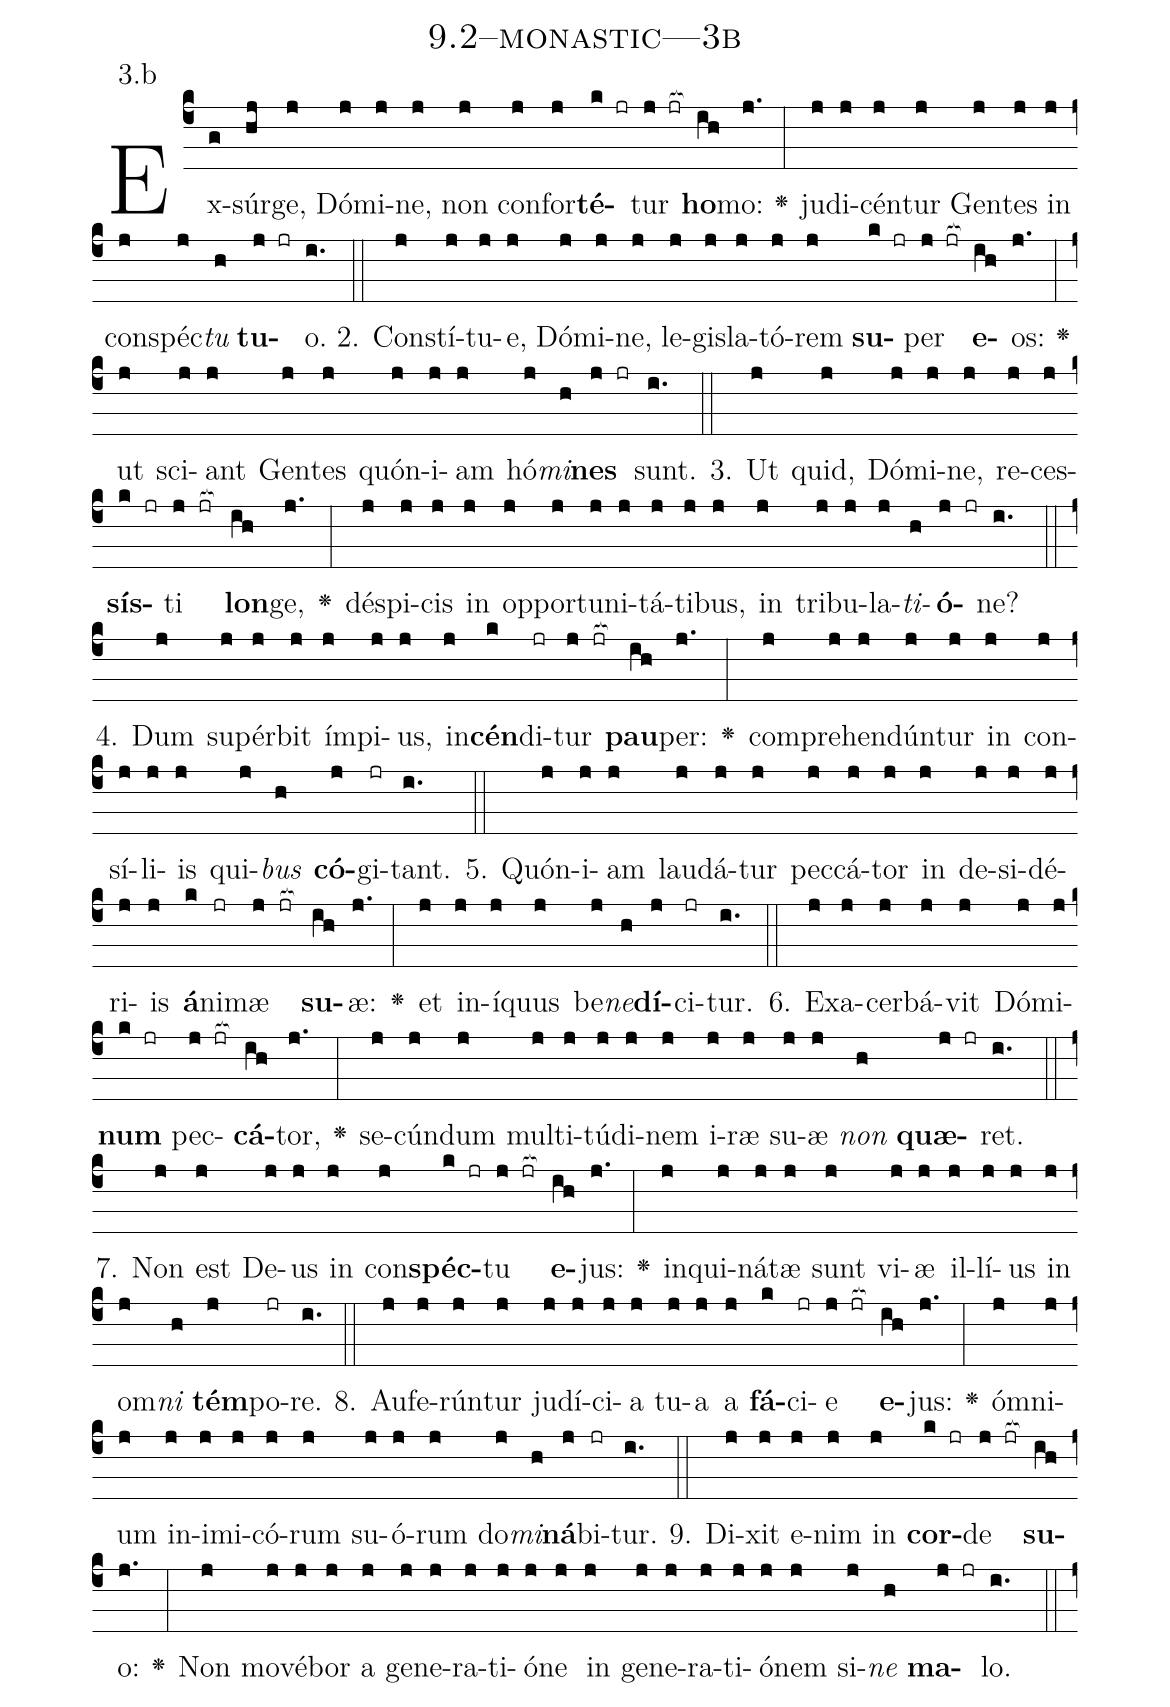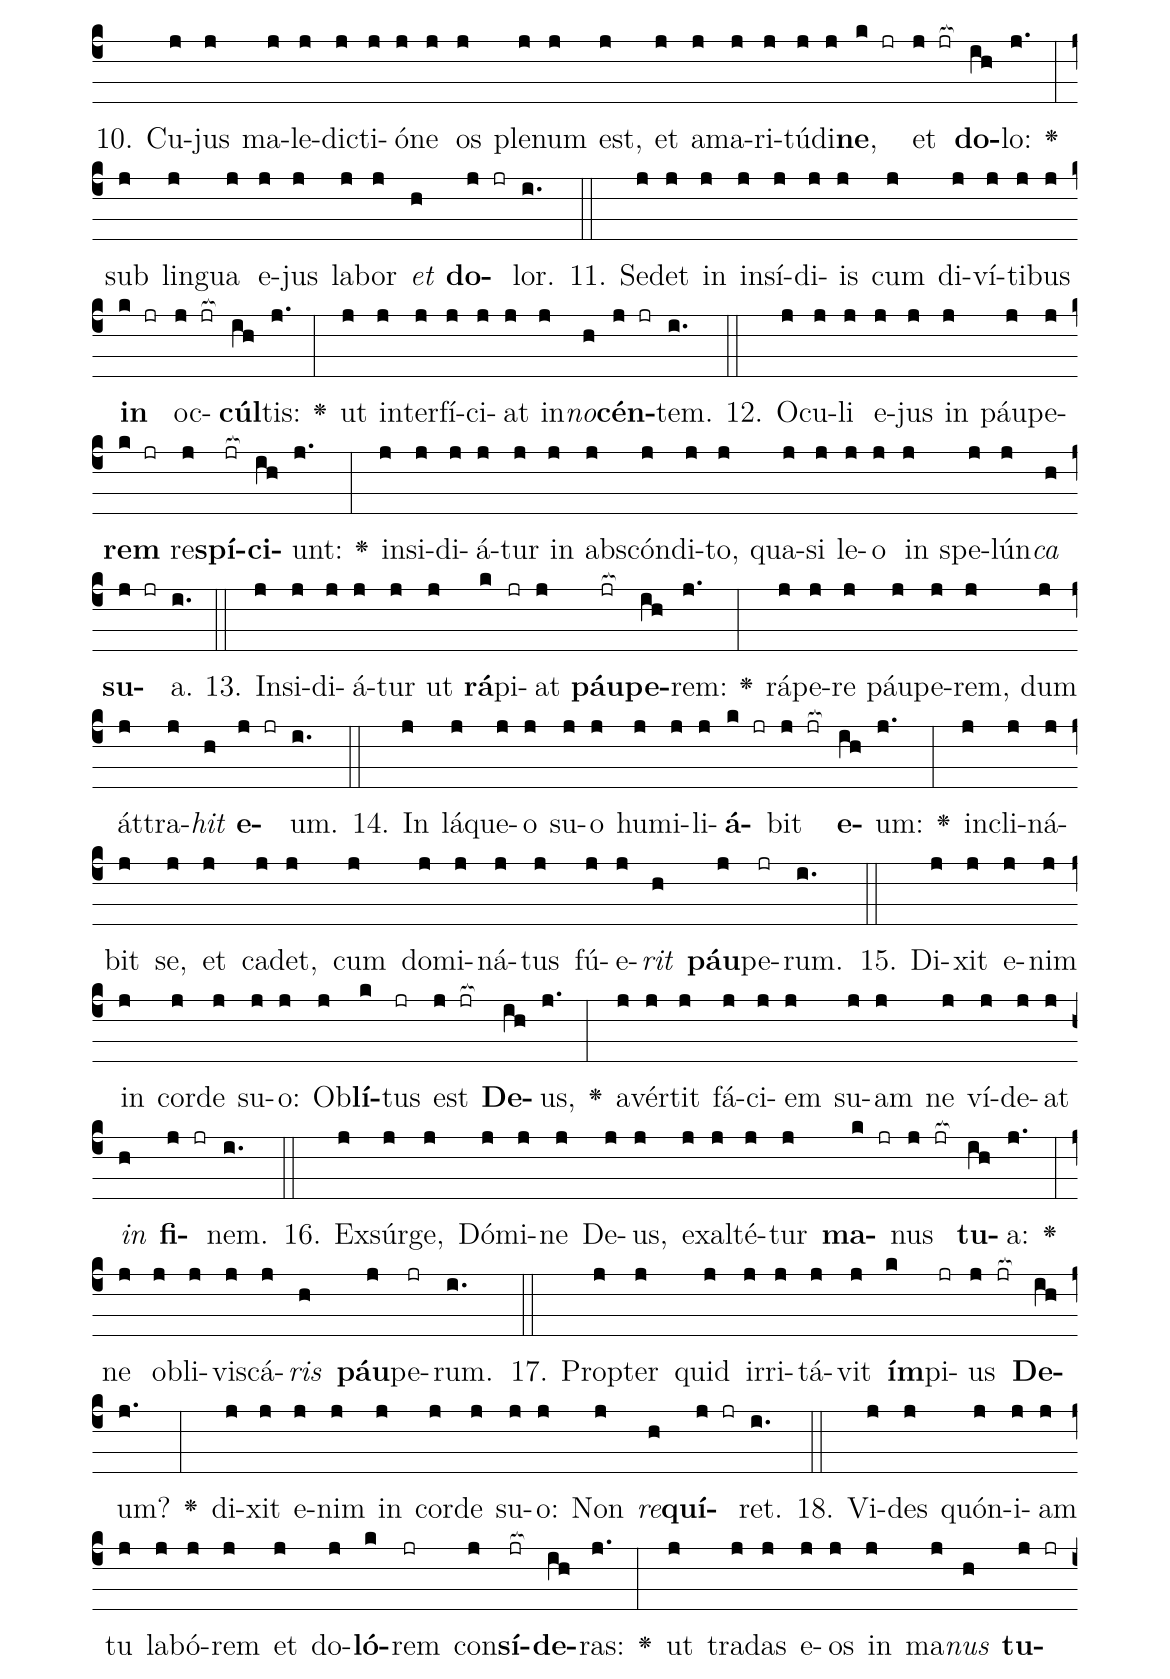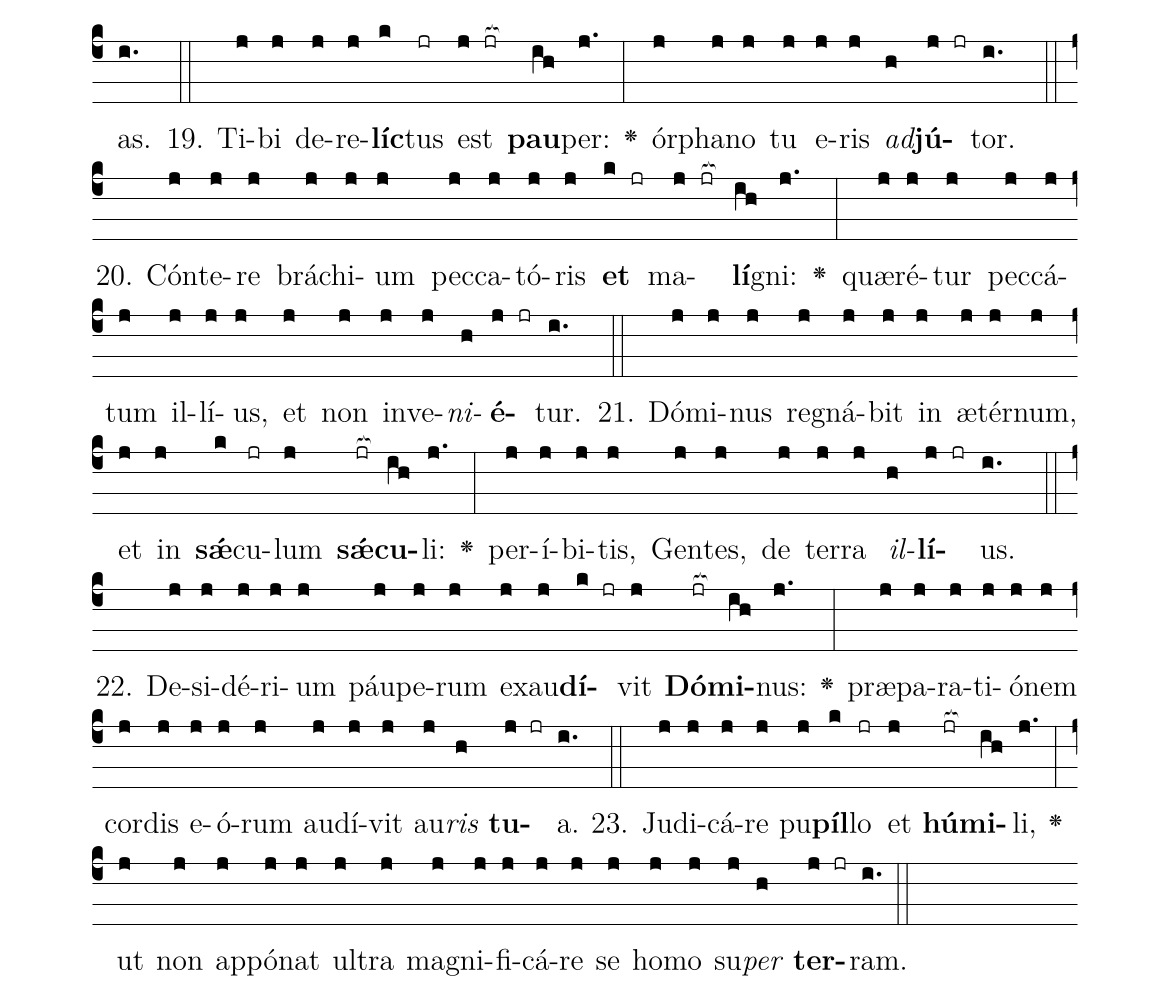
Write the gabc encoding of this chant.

name: 9.2--monastic---3b;
annotation: 3.b;
%%
(c4)Ex(g)súr(hj)ge,(j) Dó(j)mi(j)ne,(j) non(j) con(j)for(j)<b>té</b>(k jr)tur(j jr[ocb:1{]) <b>ho</b>(ih[ocb:0}])mo:(j.) <v>\greheightstar</v>(:) ju(j)di(j)cén(j)tur(j) Gen(j)tes(j) in(j) con(j)spéc(j)<i>tu</i>(h) <b>tu</b>(j jr)o.(i.) (::)
2. Con(j)stí(j)tu(j)e,(j) Dó(j)mi(j)ne,(j) le(j)gis(j)la(j)tó(j)rem(j) <b>su</b>(k jr)per(j jr[ocb:1{]) <b>e</b>(ih[ocb:0}])os:(j.) <v>\greheightstar</v>(:) ut(j) sci(j)ant(j) Gen(j)tes(j) quón(j)i(j)am(j) hó(j)<i>mi</i>(h)<b>nes</b>(j jr) sunt.(i.) (::)
3. Ut(j) quid,(j) Dó(j)mi(j)ne,(j) re(j)ces(j)<b>sís</b>(k jr)ti(j jr[ocb:1{]) <b>lon</b>(ih[ocb:0}])ge,(j.) <v>\greheightstar</v>(:) dé(j)spi(j)cis(j) in(j) op(j)por(j)tu(j)ni(j)tá(j)ti(j)bus,(j) in(j) tri(j)bu(j)la(j)<i>ti</i>(h)<b>ó</b>(j jr)ne?(i.) (::)
4. Dum(j) su(j)pér(j)bit(j) ím(j)pi(j)us,(j) in(j)<b>cén</b>(k)di(jr)tur(j jr[ocb:1{]) <b>pau</b>(ih[ocb:0}])per:(j.) <v>\greheightstar</v>(:) com(j)pre(j)hen(j)dún(j)tur(j) in(j) con(j)sí(j)li(j)is(j) qui(j)<i>bus</i>(h) <b>có</b>(j)gi(jr)tant.(i.) (::)
5. Quón(j)i(j)am(j) lau(j)dá(j)tur(j) pec(j)cá(j)tor(j) in(j) de(j)si(j)dé(j)ri(j)is(j) <b>á</b>(k)ni(jr)mæ(j jr[ocb:1{]) <b>su</b>(ih[ocb:0}])æ:(j.) <v>\greheightstar</v>(:) et(j) in(j)í(j)quus(j) be(j)<i>ne</i>(h)<b>dí</b>(j)ci(jr)tur.(i.) (::)
6. Ex(j)a(j)cer(j)bá(j)vit(j) Dó(j)mi(j)<b>num</b>(k jr) pec(j jr[ocb:1{])<b>cá</b>(ih[ocb:0}])tor,(j.) <v>\greheightstar</v>(:) se(j)cún(j)dum(j) mul(j)ti(j)tú(j)di(j)nem(j) i(j)ræ(j) su(j)æ(j) <i>non</i>(h) <b>quæ</b>(j jr)ret.(i.) (::)
7. Non(j) est(j) De(j)us(j) in(j) con(j)<b>spéc</b>(k jr)tu(j jr[ocb:1{]) <b>e</b>(ih[ocb:0}])jus:(j.) <v>\greheightstar</v>(:) in(j)qui(j)ná(j)tæ(j) sunt(j) vi(j)æ(j) il(j)lí(j)us(j) in(j) om(j)<i>ni</i>(h) <b>tém</b>(j)po(jr)re.(i.) (::)
8. Au(j)fe(j)rún(j)tur(j) ju(j)dí(j)ci(j)a(j) tu(j)a(j) a(j) <b>fá</b>(k)ci(jr)e(j jr[ocb:1{]) <b>e</b>(ih[ocb:0}])jus:(j.) <v>\greheightstar</v>(:) óm(j)ni(j)um(j) in(j)i(j)mi(j)có(j)rum(j) su(j)ó(j)rum(j) do(j)<i>mi</i>(h)<b>ná</b>(j)bi(jr)tur.(i.) (::)
9. Di(j)xit(j) e(j)nim(j) in(j) <b>cor</b>(k jr)de(j jr[ocb:1{]) <b>su</b>(ih[ocb:0}])o:(j.) <v>\greheightstar</v>(:) Non(j) mo(j)vé(j)bor(j) a(j) ge(j)ne(j)ra(j)ti(j)ó(j)ne(j) in(j) ge(j)ne(j)ra(j)ti(j)ó(j)nem(j) si(j)<i>ne</i>(h) <b>ma</b>(j jr)lo.(i.) (::)
10. Cu(j)jus(j) ma(j)le(j)dic(j)ti(j)ó(j)ne(j) os(j) ple(j)num(j) est,(j) et(j) a(j)ma(j)ri(j)tú(j)di(j)<b>ne</b>,(k jr) et(j jr[ocb:1{]) <b>do</b>(ih[ocb:0}])lo:(j.) <v>\greheightstar</v>(:) sub(j) lin(j)gua(j) e(j)jus(j) la(j)bor(j) <i>et</i>(h) <b>do</b>(j jr)lor.(i.) (::)
11. Se(j)det(j) in(j) in(j)sí(j)di(j)is(j) cum(j) di(j)ví(j)ti(j)bus(j) <b>in</b>(k jr) oc(j jr[ocb:1{])<b>cúl</b>(ih[ocb:0}])tis:(j.) <v>\greheightstar</v>(:) ut(j) in(j)ter(j)fí(j)ci(j)at(j) in(j)<i>no</i>(h)<b>cén</b>(j jr)tem.(i.) (::)
12. O(j)cu(j)li(j) e(j)jus(j) in(j) páu(j)pe(j)<b>rem</b>(k jr) re(j)<b>spí</b>(jr[ocb:1{])<b>ci</b>(ih[ocb:0}])unt:(j.) <v>\greheightstar</v>(:) in(j)si(j)di(j)á(j)tur(j) in(j) abs(j)cón(j)di(j)to,(j) qua(j)si(j) le(j)o(j) in(j) spe(j)lún(j)<i>ca</i>(h) <b>su</b>(j jr)a.(i.) (::)
13. In(j)si(j)di(j)á(j)tur(j) ut(j) <b>rá</b>(k)pi(jr)at(j) <b>páu</b>(jr[ocb:1{])<b>pe</b>(ih[ocb:0}])rem:(j.) <v>\greheightstar</v>(:) rá(j)pe(j)re(j) páu(j)pe(j)rem,(j) dum(j) át(j)tra(j)<i>hit</i>(h) <b>e</b>(j jr)um.(i.) (::)
14. In(j) lá(j)que(j)o(j) su(j)o(j) hu(j)mi(j)li(j)<b>á</b>(k jr)bit(j jr[ocb:1{]) <b>e</b>(ih[ocb:0}])um:(j.) <v>\greheightstar</v>(:) in(j)cli(j)ná(j)bit(j) se,(j) et(j) ca(j)det,(j) cum(j) do(j)mi(j)ná(j)tus(j) fú(j)e(j)<i>rit</i>(h) <b>páu</b>(j)pe(jr)rum.(i.) (::)
15. Di(j)xit(j) e(j)nim(j) in(j) cor(j)de(j) su(j)o:(j) Ob(j)<b>lí</b>(k)tus(jr) est(j jr[ocb:1{]) <b>De</b>(ih[ocb:0}])us,(j.) <v>\greheightstar</v>(:) a(j)vér(j)tit(j) fá(j)ci(j)em(j) su(j)am(j) ne(j) ví(j)de(j)at(j) <i>in</i>(h) <b>fi</b>(j jr)nem.(i.) (::)
16. Ex(j)súr(j)ge,(j) Dó(j)mi(j)ne(j) De(j)us,(j) ex(j)al(j)té(j)tur(j) <b>ma</b>(k jr)nus(j jr[ocb:1{]) <b>tu</b>(ih[ocb:0}])a:(j.) <v>\greheightstar</v>(:) ne(j) ob(j)li(j)vis(j)cá(j)<i>ris</i>(h) <b>páu</b>(j)pe(jr)rum.(i.) (::)
17. Prop(j)ter(j) quid(j) ir(j)ri(j)tá(j)vit(j) <b>ím</b>(k)pi(jr)us(j jr[ocb:1{]) <b>De</b>(ih[ocb:0}])um?(j.) <v>\greheightstar</v>(:) di(j)xit(j) e(j)nim(j) in(j) cor(j)de(j) su(j)o:(j) Non(j) <i>re</i>(h)<b>quí</b>(j jr)ret.(i.) (::)
18. Vi(j)des(j) quón(j)i(j)am(j) tu(j) la(j)bó(j)rem(j) et(j) do(j)<b>ló</b>(k)rem(jr) con(j)<b>sí</b>(jr[ocb:1{])<b>de</b>(ih[ocb:0}])ras:(j.) <v>\greheightstar</v>(:) ut(j) tra(j)das(j) e(j)os(j) in(j) ma(j)<i>nus</i>(h) <b>tu</b>(j jr)as.(i.) (::)
19. Ti(j)bi(j) de(j)re(j)<b>líc</b>(k)tus(jr) est(j jr[ocb:1{]) <b>pau</b>(ih[ocb:0}])per:(j.) <v>\greheightstar</v>(:) ór(j)pha(j)no(j) tu(j) e(j)ris(j) <i>ad</i>(h)<b>jú</b>(j jr)tor.(i.) (::)
20. Cón(j)te(j)re(j) brá(j)chi(j)um(j) pec(j)ca(j)tó(j)ris(j) <b>et</b>(k jr) ma(j jr[ocb:1{])<b>lí</b>(ih[ocb:0}])gni:(j.) <v>\greheightstar</v>(:) quæ(j)ré(j)tur(j) pec(j)cá(j)tum(j) il(j)lí(j)us,(j) et(j) non(j) in(j)ve(j)<i>ni</i>(h)<b>é</b>(j jr)tur.(i.) (::)
21. Dó(j)mi(j)nus(j) re(j)gná(j)bit(j) in(j) æ(j)tér(j)num,(j) et(j) in(j) <b>sǽ</b>(k)cu(jr)lum(j) <b>sǽ</b>(jr[ocb:1{])<b>cu</b>(ih[ocb:0}])li:(j.) <v>\greheightstar</v>(:) per(j)í(j)bi(j)tis,(j) Gen(j)tes,(j) de(j) ter(j)ra(j) <i>il</i>(h)<b>lí</b>(j jr)us.(i.) (::)
22. De(j)si(j)dé(j)ri(j)um(j) páu(j)pe(j)rum(j) ex(j)au(j)<b>dí</b>(k jr)vit(j) <b>Dó</b>(jr[ocb:1{])<b>mi</b>(ih[ocb:0}])nus:(j.) <v>\greheightstar</v>(:) præ(j)pa(j)ra(j)ti(j)ó(j)nem(j) cor(j)dis(j) e(j)ó(j)rum(j) au(j)dí(j)vit(j) au(j)<i>ris</i>(h) <b>tu</b>(j jr)a.(i.) (::)
23. Ju(j)di(j)cá(j)re(j) pu(j)<b>píl</b>(k)lo(jr) et(j) <b>hú</b>(jr[ocb:1{])<b>mi</b>(ih[ocb:0}])li,(j.) <v>\greheightstar</v>(:) ut(j) non(j) ap(j)pó(j)nat(j) ul(j)tra(j) ma(j)gni(j)fi(j)cá(j)re(j) se(j) ho(j)mo(j) su(j)<i>per</i>(h) <b>ter</b>(j jr)ram.(i.) (::)
